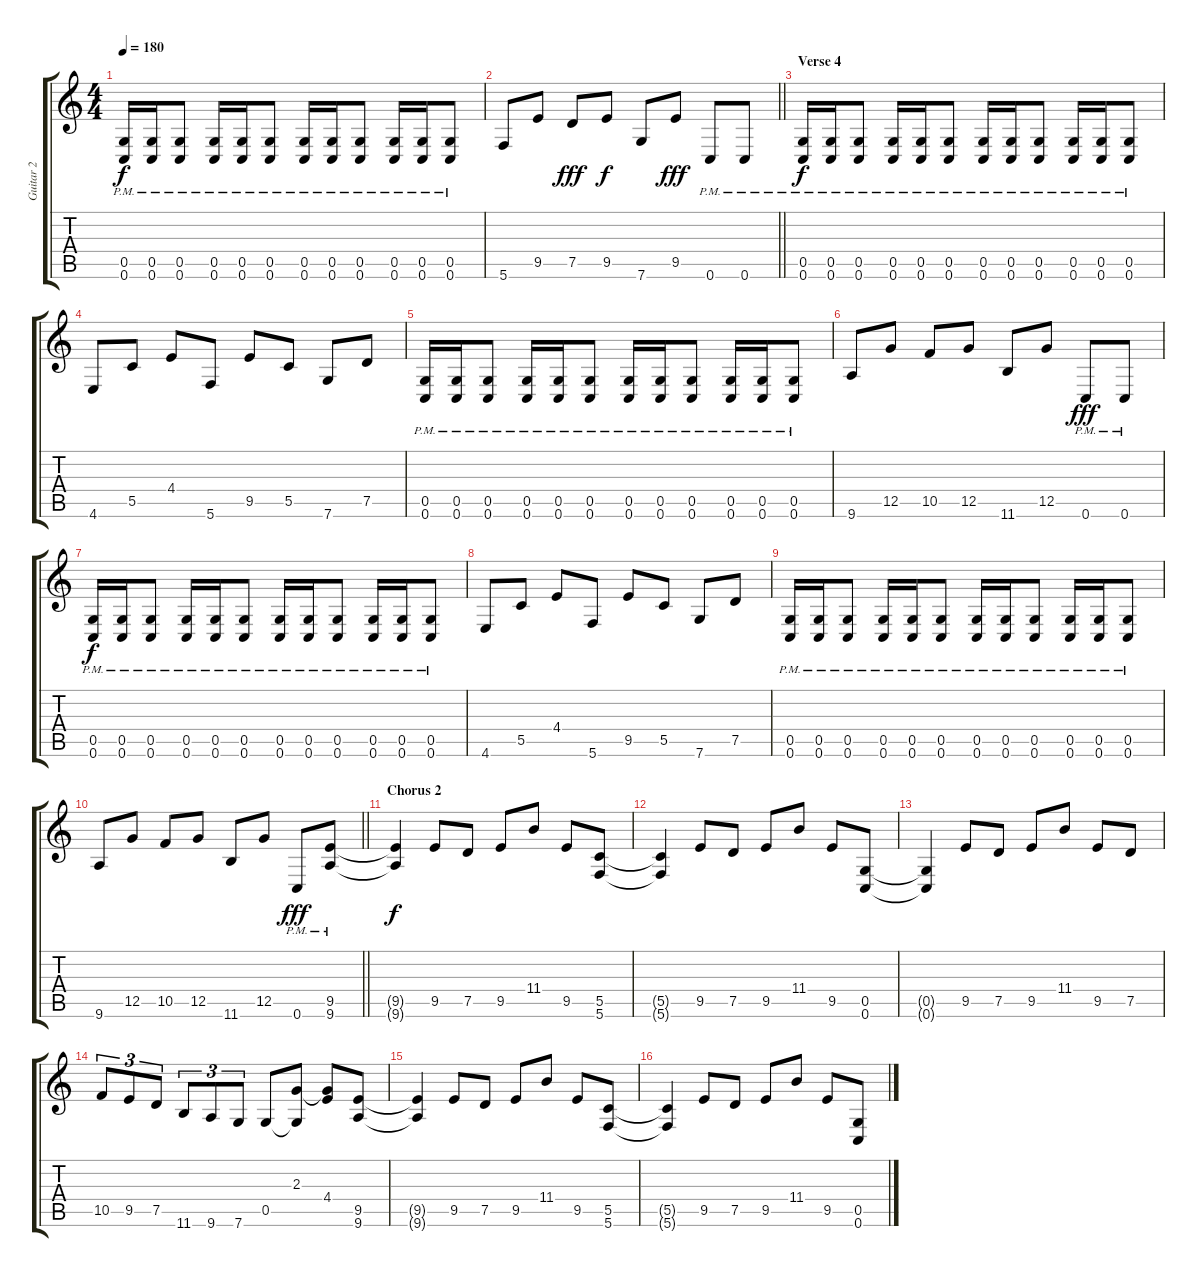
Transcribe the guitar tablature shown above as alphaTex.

\track ("Guitar 2" "Guitar 2") {instrument overdrivenguitar}
\staff {score tabs}
\tuning (D4 A3 F3 C3 G2 C2) {hide}
\ts (4 4)
\tempo 180
\clef g2
\ks c
(0.5{pm} 0.6{pm}).16{dy f} (0.5{pm} 0.6{pm}).16 (0.5{pm} 0.6{pm}).8 (0.5{pm} 0.6{pm}).16 (0.5{pm} 0.6{pm}).16 (0.5{pm} 0.6{pm}).8 (0.5{pm} 0.6{pm}).16 (0.5{pm} 0.6{pm}).16 (0.5{pm} 0.6{pm}).8 (0.5{pm} 0.6{pm}).16 (0.5{pm} 0.6{pm}).16 (0.5{pm} 0.6{pm}).8 |
\barLineRight lightlight
5.6.8 9.5.8 7.5.8{dy fff} 9.5.8{dy f} 7.6.8 9.5.8{dy fff} 0.6{pm}.8 0.6{pm}.8 |
\section ("" "Verse 4")
(0.5{pm} 0.6{pm}).16{dy f} (0.5{pm} 0.6{pm}).16 (0.5{pm} 0.6{pm}).8 (0.5{pm} 0.6{pm}).16 (0.5{pm} 0.6{pm}).16 (0.5{pm} 0.6{pm}).8 (0.5{pm} 0.6{pm}).16 (0.5{pm} 0.6{pm}).16 (0.5{pm} 0.6{pm}).8 (0.5{pm} 0.6{pm}).16 (0.5{pm} 0.6{pm}).16 (0.5{pm} 0.6{pm}).8 |
4.6.8 5.5.8 4.4.8 5.6.8 9.5.8 5.5.8 7.6.8 7.5.8 |
(0.5{pm} 0.6{pm}).16 (0.5{pm} 0.6{pm}).16 (0.5{pm} 0.6{pm}).8 (0.5{pm} 0.6{pm}).16 (0.5{pm} 0.6{pm}).16 (0.5{pm} 0.6{pm}).8 (0.5{pm} 0.6{pm}).16 (0.5{pm} 0.6{pm}).16 (0.5{pm} 0.6{pm}).8 (0.5{pm} 0.6{pm}).16 (0.5{pm} 0.6{pm}).16 (0.5{pm} 0.6{pm}).8 |
9.6.8 12.5.8 10.5.8 12.5.8 11.6.8 12.5.8 0.6{pm}.8{dy fff} 0.6{pm}.8 |
(0.5{pm} 0.6{pm}).16{dy f} (0.5{pm} 0.6{pm}).16 (0.5{pm} 0.6{pm}).8 (0.5{pm} 0.6{pm}).16 (0.5{pm} 0.6{pm}).16 (0.5{pm} 0.6{pm}).8 (0.5{pm} 0.6{pm}).16 (0.5{pm} 0.6{pm}).16 (0.5{pm} 0.6{pm}).8 (0.5{pm} 0.6{pm}).16 (0.5{pm} 0.6{pm}).16 (0.5{pm} 0.6{pm}).8 |
4.6.8 5.5.8 4.4.8 5.6.8 9.5.8 5.5.8 7.6.8 7.5.8 |
(0.5{pm} 0.6{pm}).16 (0.5{pm} 0.6{pm}).16 (0.5{pm} 0.6{pm}).8 (0.5{pm} 0.6{pm}).16 (0.5{pm} 0.6{pm}).16 (0.5{pm} 0.6{pm}).8 (0.5{pm} 0.6{pm}).16 (0.5{pm} 0.6{pm}).16 (0.5{pm} 0.6{pm}).8 (0.5{pm} 0.6{pm}).16 (0.5{pm} 0.6{pm}).16 (0.5{pm} 0.6{pm}).8 |
\barLineRight lightlight
9.6.8 12.5.8 10.5.8 12.5.8 11.6.8 12.5.8 0.6{pm}.8{dy fff} (9.5 9.6{pm}).8 |
\section ("" "Chorus 2")
(9.5{t} 9.6{t}).4{dy f} 9.5.8 7.5.8 9.5.8 11.4.8 9.5.8 (5.5 5.6).8 |
(5.5{t} 5.6{t}).4 9.5.8 7.5.8 9.5.8 11.4.8 9.5.8 (0.5 0.6).8 |
(0.5{t} 0.6{t}).4 9.5.8 7.5.8 9.5.8 11.4.8 9.5.8 7.5.8 |
10.5.8{tu (3 2)} 9.5.8{tu (3 2)} 7.5.8{tu (3 2)} 11.6.8{tu (3 2)} 9.6.8{tu (3 2)} 7.6.8{tu (3 2)} 0.5.8 (2.3 0.5{t}).8 (2.3{t} 4.4).8 (9.5 9.6).8 |
(9.5{t} 9.6{t}).4 9.5.8 7.5.8 9.5.8 11.4.8 9.5.8 (5.5 5.6).8 |
(5.5{t} 5.6{t}).4 9.5.8 7.5.8 9.5.8 11.4.8 9.5.8 (0.5 0.6).8
